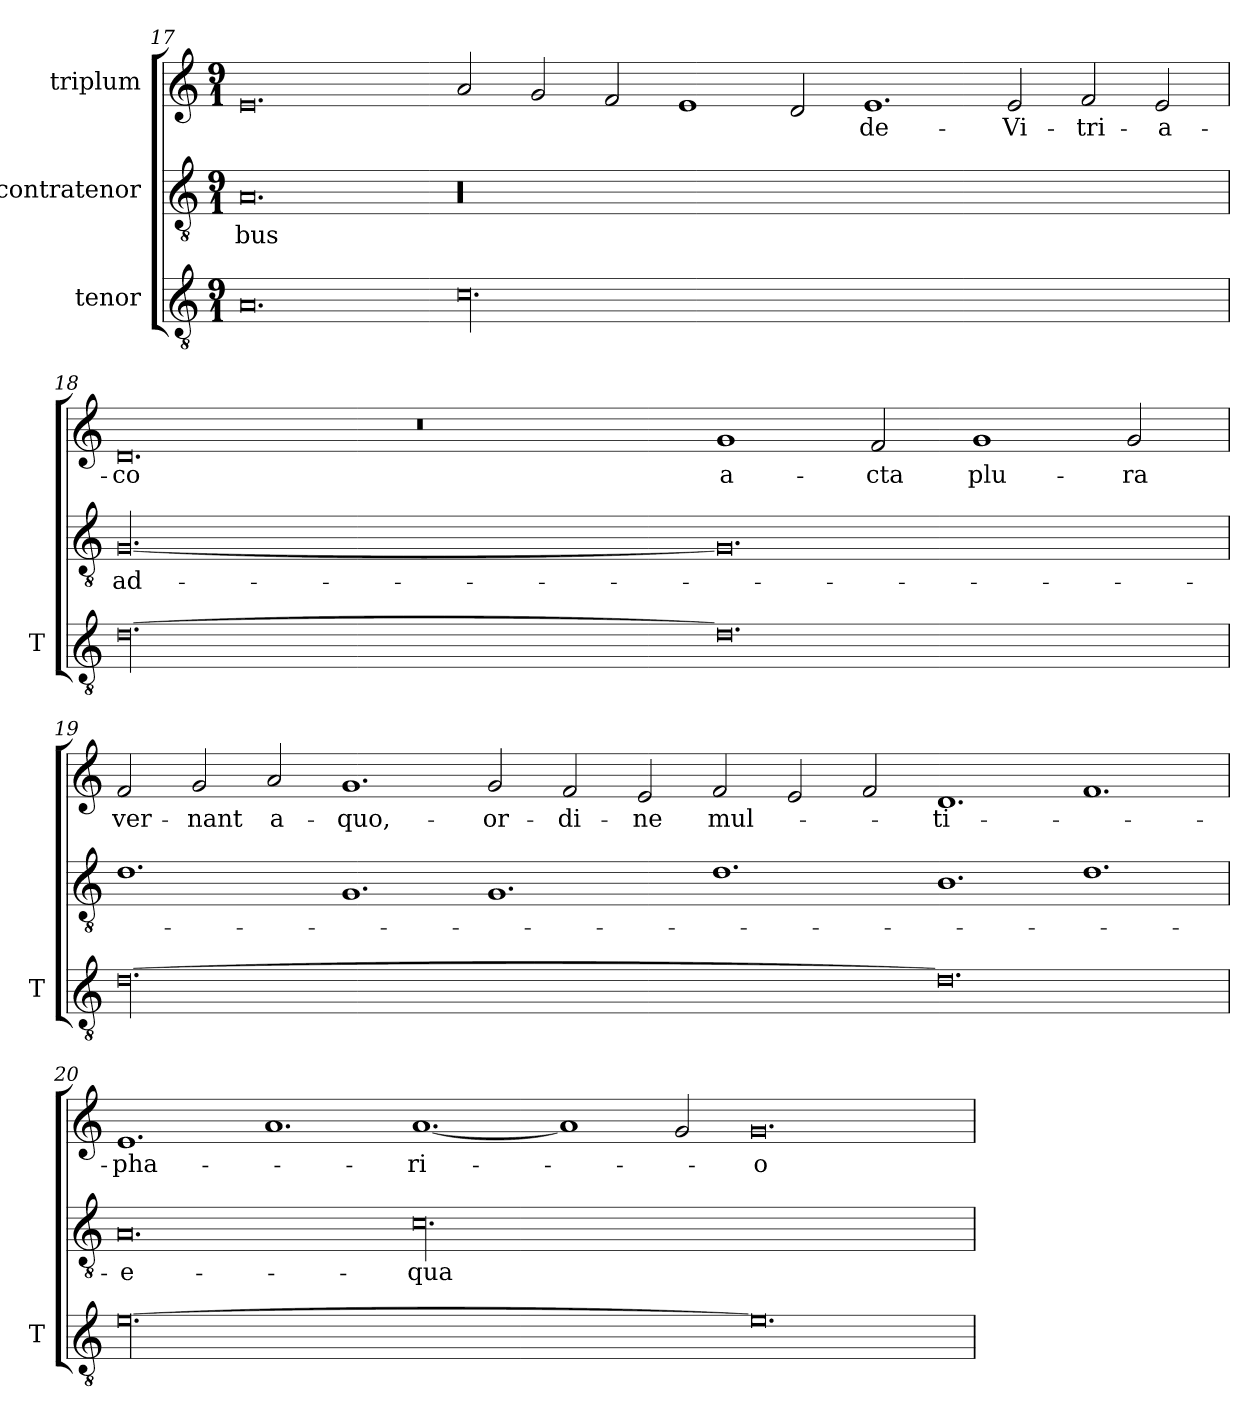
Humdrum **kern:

**kern	**kern	**text	**kern	**text
*part3	*part2	*part2	*part1	*part1
*staff3	*staff2	*staff2	*staff1	*staff1
*I"tenor	*I"contratenor	*	*I"triplum	*
*I'T	*	*	*	*
*clefGv2	*clefGv2	*	*clefG2	*
*k[]	*k[]	*	*k[]	*
*C:	*C:	*	*C:	*
*M9/1	*M9/1	*	*M9/1	*
=17	=17	=17	=17	=17
0.A/	0.A/	-bus	0.e/	.
00.c\	00.r	.	2a/	.
.	.	.	2g/	.
.	.	.	2f/	.
.	.	.	1e/	.
.	.	.	2d/	.
.	.	.	1.e/	de-
.	.	.	2e/	Vi-
.	.	.	2f/	-tri-
.	.	.	2e/	-a-
=18	=18	=18	=18	=18
[00.d\	[00.G/	ad-	0.d/	-co
.	.	.	0.r	.
0.d\]	0.G/]	.	1g/	a-
.	.	.	2f/	-cta
.	.	.	1g/	plu-
.	.	.	2g/	-ra
=19	=19	=19	=19	=19
[00.d\	1.d\	.	2f/	ver-
.	.	.	2g/	-nant
.	.	.	2a/	a-
.	1.G/	.	1.g/	quo,-
.	1.G/	.	2g/	or-
.	.	.	2f/	-di-
.	.	.	2e/	-ne
.	1.d\	.	2f/	mul-
.	.	.	2e/	.
.	.	.	2f/	.
0.d\]	1.B\	.	1.d/	-ti-
.	1.d\	.	1.f/	.
=20	=20	=20	=20	=20
[00.e\	0.A/	-e-	1.e/	-pha-
.	.	.	1.a/	.
.	00.c\	-qua-	[1.a/	-ri-
.	.	.	1a/]	.
.	.	.	2g/	.
0.e\]	.	.	0.g/	-o
=	=	=	=	=
*-	*-	*-	*-	*-
